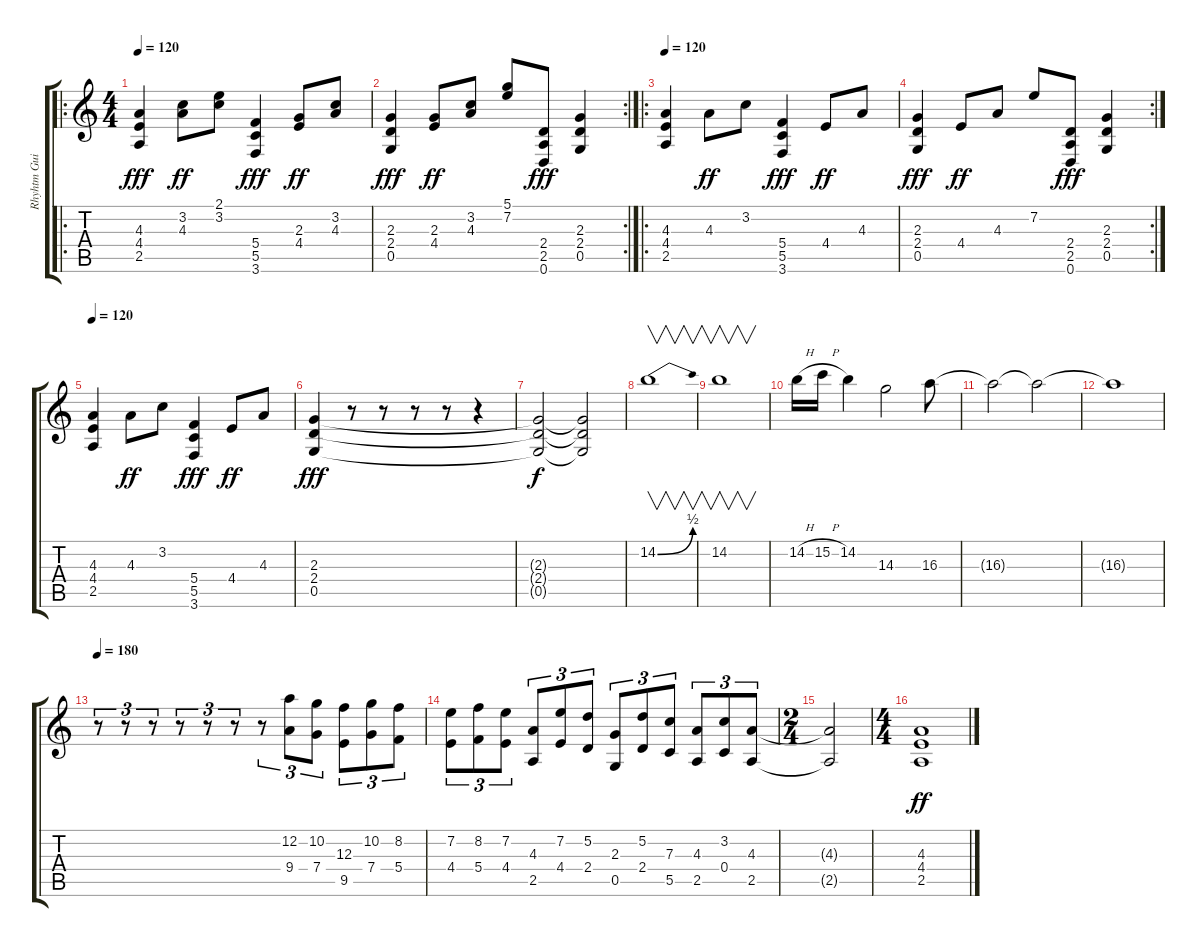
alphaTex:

\track ("Rhyhtm Guitar" "Rhyhtm Gui") {instrument distortionguitar}
\staff {score tabs}
\tuning (D4 A3 F3 C3 G2 D2) {hide}
\ro
\ts (4 4)
\tempo 120
\clef g2
\ks c
(4.3 4.4 2.5).4{dy fff volume 11 instrument distortionguitar} (3.2 4.3).8{dy ff} (2.1 3.2).8 (5.4 5.5 3.6).4{dy fff} (2.3 4.4).8{dy ff} (3.2 4.3).8 |
\rc 2
(2.3 2.4 0.5).4{dy fff} (2.3 4.4).8{dy ff} (3.2 4.3).8 (5.1 7.2).8 (2.4 2.5 0.6).8{dy fff} (2.3 2.4 0.5).4 |
\ro
\tempo 120
(4.3 4.4 2.5).4{instrument distortionguitar} 4.3.8{dy ff} 3.2.8 (5.4 5.5 3.6).4{dy fff} 4.4.8{dy ff} 4.3.8 |
\rc 2
(2.3 2.4 0.5).4{dy fff} 4.4.8{dy ff} 4.3.8 7.2.8 (2.4 2.5 0.6).8{dy fff} (2.3 2.4 0.5).4 |
\tempo 120
(4.3 4.4 2.5).4{instrument distortionguitar} 4.3.8{dy ff} 3.2.8 (5.4 5.5 3.6).4{dy fff} 4.4.8{dy ff} 4.3.8 |
(2.3 2.4 0.5).4{dy fff} r.8 r.8 r.8 r.8 r.4 |
(2.3{t} 2.4{t} 0.5{t}).2{dy f} (2.3{t} 2.4{t} 0.5{t}).2 |
14.2{be (bend 0 0 60 2)}.1{v} |
14.2.1{v} |
14.2{h}.16 15.2{h}.16 14.2.4 14.3.2 16.3.8 |
16.3{t}.2 16.3{t}.2 |
16.3{t}.1 |
\tempo 180
r.8{tu (3 2)} r.8{tu (3 2)} r.8{tu (3 2)} r.8{tu (3 2)} r.8{tu (3 2)} r.8{tu (3 2)} r.8{tu (3 2)} (12.2 9.4).8{tu (3 2)} (10.2 7.4).8{tu (3 2)} (12.3 9.5).8{tu (3 2)} (10.2 7.4).8{tu (3 2)} (8.2 5.4).8{tu (3 2)} |
(7.2 4.4).8{tu (3 2)} (8.2 5.4).8{tu (3 2)} (7.2 4.4).8{tu (3 2)} (4.3 2.5).8{tu (3 2)} (7.2 4.4).8{tu (3 2)} (5.2 2.4).8{tu (3 2)} (2.3 0.5).8{tu (3 2)} (5.2 2.4).8{tu (3 2)} (7.3 5.5).8{tu (3 2)} (4.3 2.5).8{tu (3 2)} (3.2 0.4).8{tu (3 2)} (4.3 2.5).8{tu (3 2)} |
\ts (2 4)
(4.3{t} 2.5{t}).2 |
\ts (4 4)
(4.3 4.4 2.5).1{dy ff volume 9}
